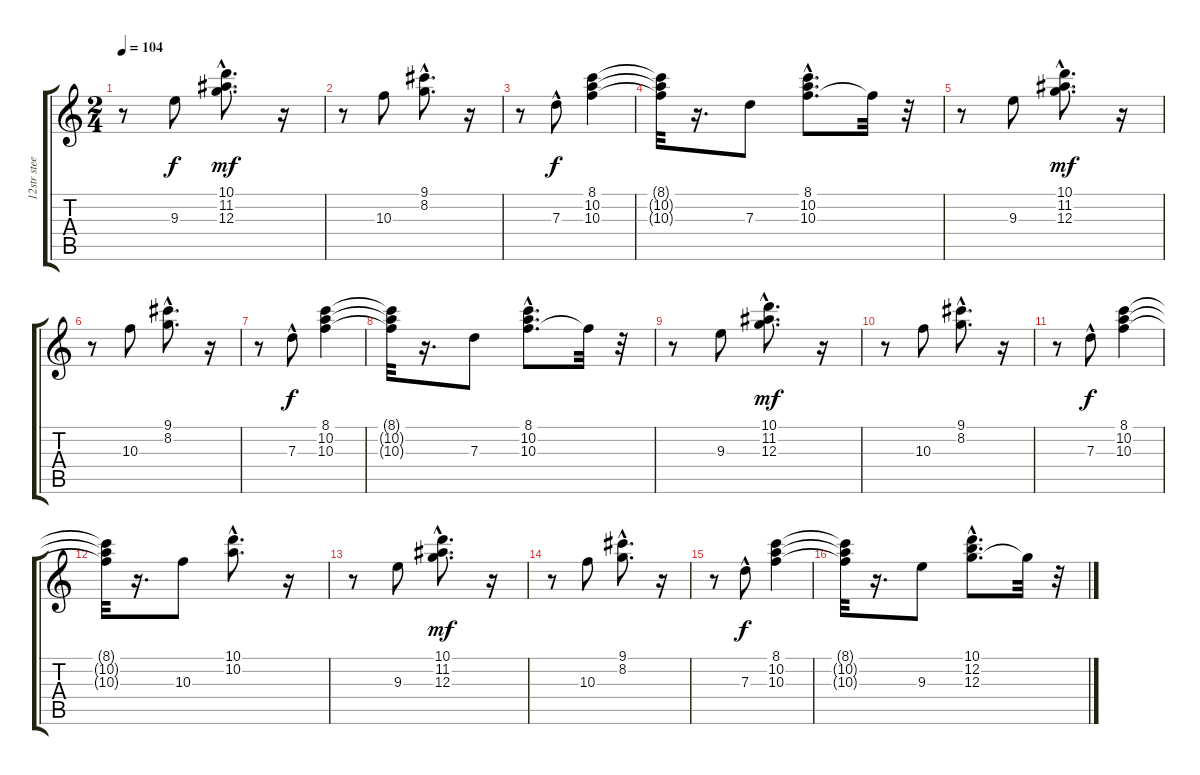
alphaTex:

\track ("12str steel" "12str stee") {instrument acousticguitarsteel}
\staff {score tabs}
\tuning (E4 B3 G3 D3 A2 E2) {hide}
\ts (2 4)
\tempo 104
\clef g2
\ks c
r.8{dy f} 9.3.8 (10.1 11.2{hac} 12.3).8{d dy mf} r.16 |
r.8 10.3.8 (9.1{hac} 8.2{hac}).8{d} r.16 |
r.8 7.3{hac}.8{dy f} (8.1 10.2 10.3).4 |
(8.1{t} 10.2{t} 10.3{t}).32 r.16{d} 7.3.8 (8.1{hac} 10.2{hac} 10.3{hac}).8{d} 10.3{t}.32 r.32 |
r.8 9.3.8 (10.1 11.2{hac} 12.3).8{d dy mf} r.16 |
r.8 10.3.8 (9.1{hac} 8.2{hac}).8{d} r.16 |
r.8 7.3{hac}.8{dy f} (8.1 10.2 10.3).4 |
(8.1{t} 10.2{t} 10.3{t}).32 r.16{d} 7.3.8 (8.1{hac} 10.2{hac} 10.3{hac}).8{d} 10.3{t}.32 r.32 |
r.8 9.3.8 (10.1 11.2{hac} 12.3).8{d dy mf} r.16 |
r.8 10.3.8 (9.1{hac} 8.2{hac}).8{d} r.16 |
r.8 7.3{hac}.8{dy f} (8.1 10.2 10.3).4 |
(8.1{t} 10.2{t} 10.3{t}).32 r.16{d} 10.3.8 (10.1{hac} 10.2{hac}).8{d} r.16 |
r.8 9.3.8 (10.1 11.2{hac} 12.3).8{d dy mf} r.16 |
r.8 10.3.8 (9.1{hac} 8.2{hac}).8{d} r.16 |
r.8 7.3{hac}.8{dy f} (8.1 10.2 10.3).4 |
(8.1{t} 10.2{t} 10.3{t}).32 r.16{d} 9.3.8 (10.1{hac} 12.2{hac} 12.3{hac}).8{d} 12.3{t}.32 r.32
